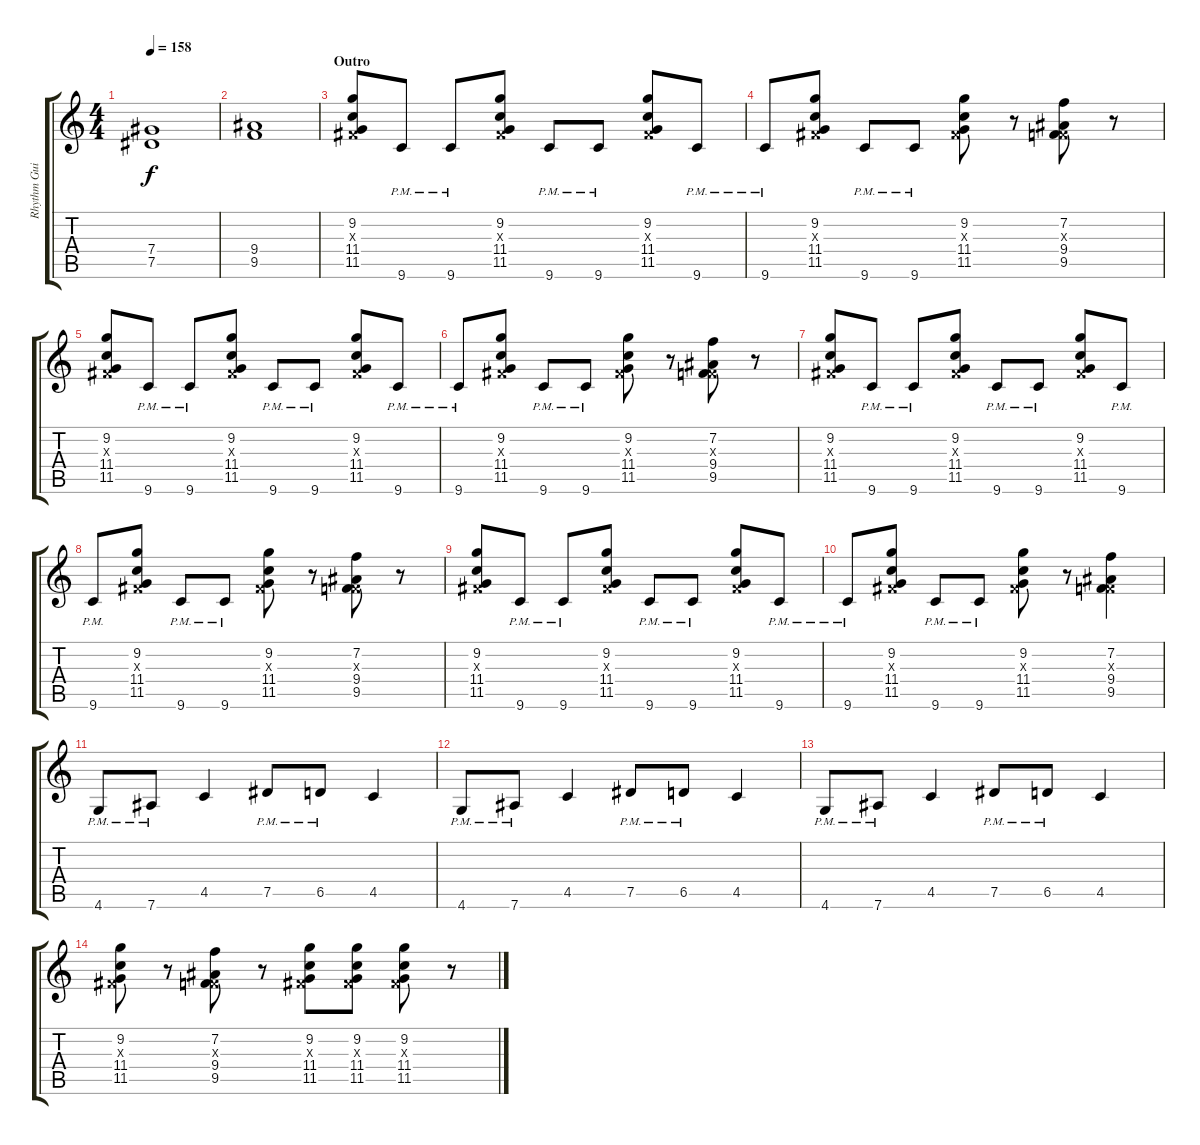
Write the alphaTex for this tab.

\track ("Rhythm Guitar (Axel's Fingering)" "Rhythm Gui") {instrument distortionguitar}
\staff {score tabs}
\tuning (Eb4 Bb3 Gb3 Db3 Ab2 Eb2) {hide}
\ts (4 4)
\tempo 158
\clef g2
\ks c
(7.4 7.5).1{dy f} |
(9.4 9.5).1 |
\section ("" "Outro")
(9.2 0.3{x} 11.4 11.5).8 9.6{pm}.8 9.6{pm}.8 (9.2 0.3{x} 11.4 11.5).8 9.6{pm}.8 9.6{pm}.8 (9.2 0.3{x} 11.4 11.5).8 9.6{pm}.8 |
9.6{pm}.8 (9.2 0.3{x} 11.4 11.5).8 9.6{pm}.8 9.6{pm}.8 (9.2 0.3{x} 11.4 11.5).8 r.8 (7.2 0.3{x} 9.4 9.5).8 r.8 |
(9.2 0.3{x} 11.4 11.5).8 9.6{pm}.8 9.6{pm}.8 (9.2 0.3{x} 11.4 11.5).8 9.6{pm}.8 9.6{pm}.8 (9.2 0.3{x} 11.4 11.5).8 9.6{pm}.8 |
9.6{pm}.8 (9.2 0.3{x} 11.4 11.5).8 9.6{pm}.8 9.6{pm}.8 (9.2 0.3{x} 11.4 11.5).8 r.8 (7.2 0.3{x} 9.4 9.5).8 r.8 |
(9.2 0.3{x} 11.4 11.5).8 9.6{pm}.8 9.6{pm}.8 (9.2 0.3{x} 11.4 11.5).8 9.6{pm}.8 9.6{pm}.8 (9.2 0.3{x} 11.4 11.5).8 9.6{pm}.8 |
9.6{pm}.8 (9.2 0.3{x} 11.4 11.5).8 9.6{pm}.8 9.6{pm}.8 (9.2 0.3{x} 11.4 11.5).8 r.8 (7.2 0.3{x} 9.4 9.5).8 r.8 |
(9.2 0.3{x} 11.4 11.5).8 9.6{pm}.8 9.6{pm}.8 (9.2 0.3{x} 11.4 11.5).8 9.6{pm}.8 9.6{pm}.8 (9.2 0.3{x} 11.4 11.5).8 9.6{pm}.8 |
9.6{pm}.8 (9.2 0.3{x} 11.4 11.5).8 9.6{pm}.8 9.6{pm}.8 (9.2 0.3{x} 11.4 11.5).8 r.8 (7.2 0.3{x} 9.4 9.5).4 |
4.6{pm}.8 7.6{pm}.8 4.5.4 7.5{pm}.8 6.5{pm}.8 4.5.4 |
4.6{pm}.8 7.6{pm}.8 4.5.4 7.5{pm}.8 6.5{pm}.8 4.5.4 |
4.6{pm}.8 7.6{pm}.8 4.5.4 7.5{pm}.8 6.5{pm}.8 4.5.4 |
(9.2 0.3{x} 11.4 11.5).8 r.8 (7.2 0.3{x} 9.4 9.5).8 r.8 (9.2 0.3{x} 11.4 11.5).8 (9.2 0.3{x} 11.4 11.5).8 (9.2 0.3{x} 11.4 11.5).8 r.8
